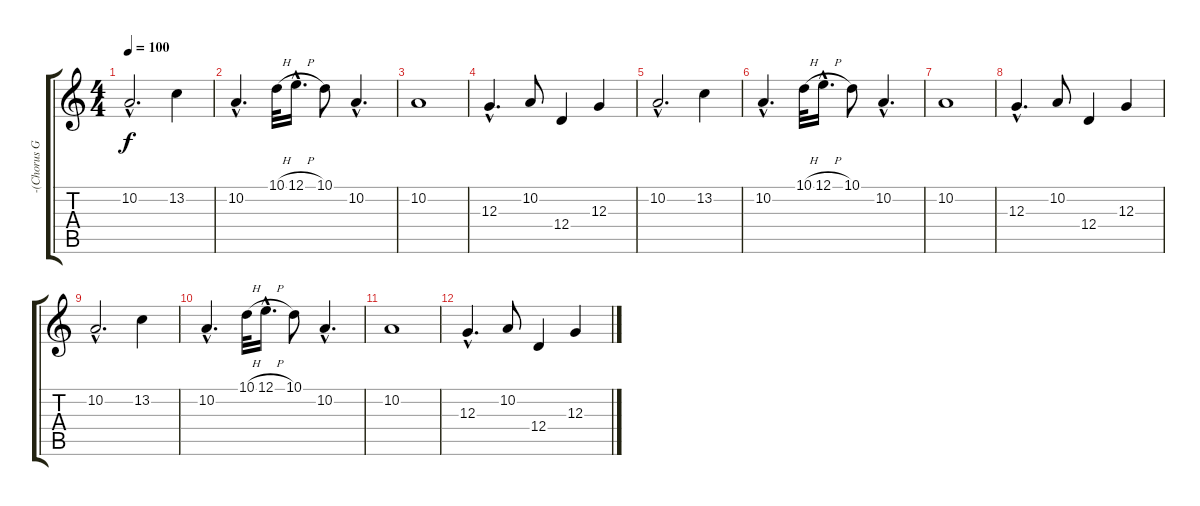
\track ("-(Chorus Guitar 1)-" "-(Chorus G") {instrument fx6goblins}
\staff {score tabs}
\tuning (E4 B3 G3 D3 A2 E2) {hide}
\ts (4 4)
\tempo 100
\clef g2
\ks c
10.2{hac}.2{d dy f} 13.2.4 |
10.2{hac}.4{d} 10.1{h}.32 12.1{h hac}.16{d} 10.1.8 10.2{hac}.4{d} |
10.2.1 |
12.3{hac}.4{d} 10.2.8 12.4.4 12.3.4 |
10.2{hac}.2{d} 13.2.4 |
10.2{hac}.4{d} 10.1{h}.32 12.1{h hac}.16{d} 10.1.8 10.2{hac}.4{d} |
10.2.1 |
12.3{hac}.4{d} 10.2.8 12.4.4 12.3.4 |
10.2{hac}.2{d} 13.2.4 |
10.2{hac}.4{d} 10.1{h}.32 12.1{h hac}.16{d} 10.1.8 10.2{hac}.4{d} |
10.2.1 |
12.3{hac}.4{d} 10.2.8 12.4.4 12.3.4
